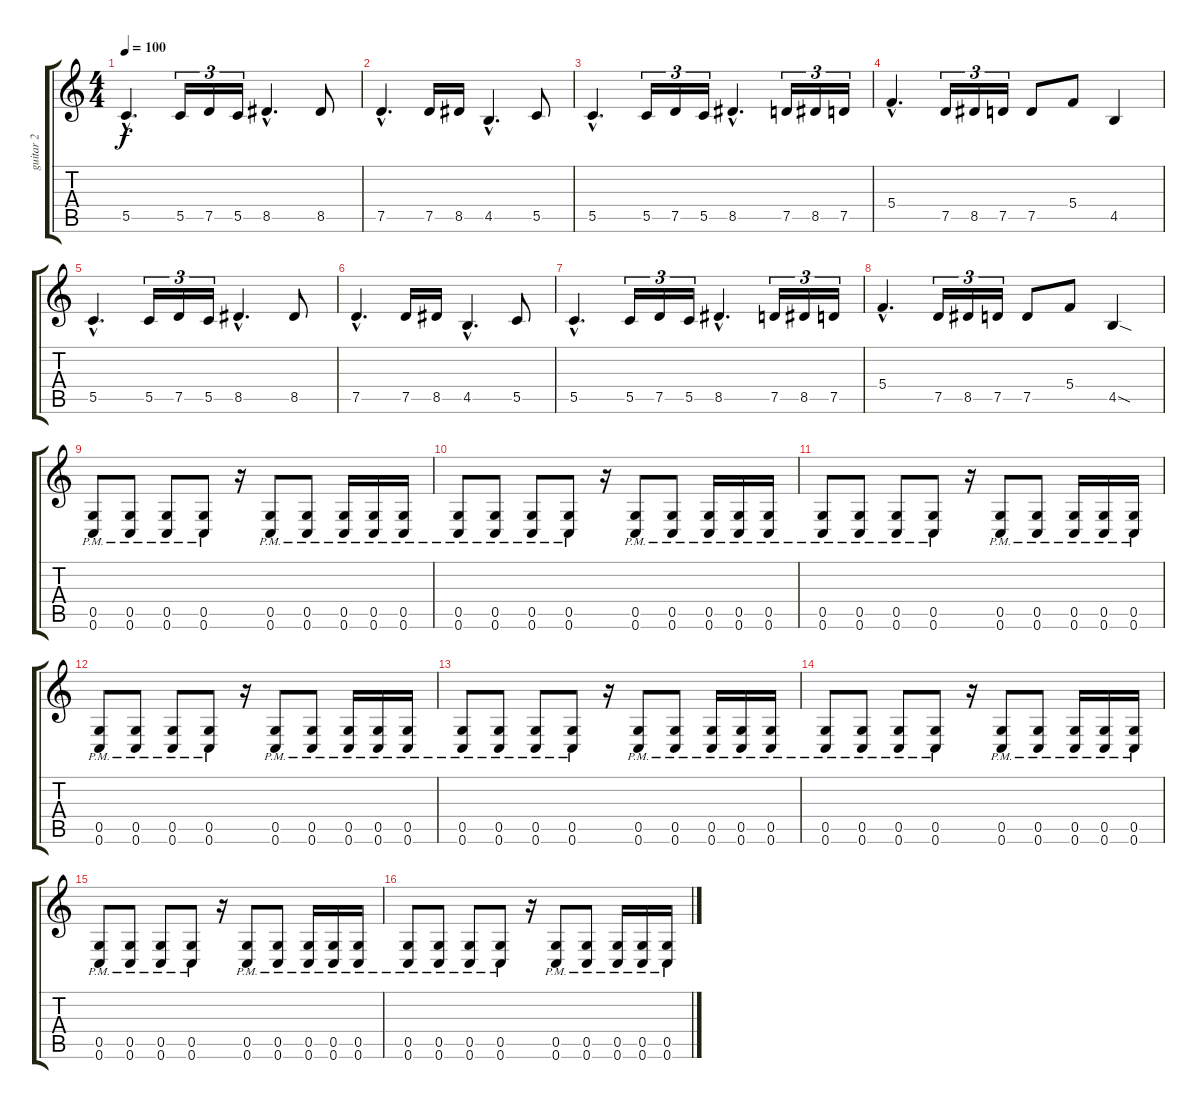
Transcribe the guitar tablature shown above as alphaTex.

\track ("guitar 2" "guitar 2") {instrument overdrivenguitar}
\staff {score tabs}
\tuning (D4 A3 F3 C3 G2 C2) {hide}
\ts (4 4)
\tempo 100
\clef g2
\ks c
5.5{hac}.4{d dy f} 5.5.16{tu (3 2)} 7.5.16{tu (3 2)} 5.5.16{tu (3 2)} 8.5{hac}.4{d} 8.5.8 |
7.5{hac}.4{d} 7.5.16 8.5.16 4.5{hac}.4{d} 5.5.8 |
5.5{hac}.4{d} 5.5.16{tu (3 2)} 7.5.16{tu (3 2)} 5.5.16{tu (3 2)} 8.5{hac}.4{d} 7.5.16{tu (3 2)} 8.5.16{tu (3 2)} 7.5.16{tu (3 2)} |
5.4{hac}.4{d} 7.5.16{tu (3 2)} 8.5.16{tu (3 2)} 7.5.16{tu (3 2)} 7.5.8 5.4.8 4.5.4 |
5.5{hac}.4{d} 5.5.16{tu (3 2)} 7.5.16{tu (3 2)} 5.5.16{tu (3 2)} 8.5{hac}.4{d} 8.5.8 |
7.5{hac}.4{d} 7.5.16 8.5.16 4.5{hac}.4{d} 5.5.8 |
5.5{hac}.4{d} 5.5.16{tu (3 2)} 7.5.16{tu (3 2)} 5.5.16{tu (3 2)} 8.5{hac}.4{d} 7.5.16{tu (3 2)} 8.5.16{tu (3 2)} 7.5.16{tu (3 2)} |
5.4{hac}.4{d} 7.5.16{tu (3 2)} 8.5.16{tu (3 2)} 7.5.16{tu (3 2)} 7.5.8 5.4.8 4.5{sod}.4 |
(0.5{pm} 0.6{pm}).8 (0.5{pm} 0.6{pm}).8 (0.5{pm} 0.6{pm}).8 (0.5{pm} 0.6{pm}).8 r.16 (0.5{pm} 0.6{pm}).8 (0.5{pm} 0.6{pm}).8 (0.5{pm} 0.6{pm}).16 (0.5{pm} 0.6{pm}).16 (0.5{pm} 0.6{pm}).16 |
(0.5{pm} 0.6{pm}).8 (0.5{pm} 0.6{pm}).8 (0.5{pm} 0.6{pm}).8 (0.5{pm} 0.6{pm}).8 r.16 (0.5{pm} 0.6{pm}).8 (0.5{pm} 0.6{pm}).8 (0.5{pm} 0.6{pm}).16 (0.5{pm} 0.6{pm}).16 (0.5{pm} 0.6{pm}).16 |
(0.5{pm} 0.6{pm}).8 (0.5{pm} 0.6{pm}).8 (0.5{pm} 0.6{pm}).8 (0.5{pm} 0.6{pm}).8 r.16 (0.5{pm} 0.6{pm}).8 (0.5{pm} 0.6{pm}).8 (0.5{pm} 0.6{pm}).16 (0.5{pm} 0.6{pm}).16 (0.5{pm} 0.6{pm}).16 |
(0.5{pm} 0.6{pm}).8 (0.5{pm} 0.6{pm}).8 (0.5{pm} 0.6{pm}).8 (0.5{pm} 0.6{pm}).8 r.16 (0.5{pm} 0.6{pm}).8 (0.5{pm} 0.6{pm}).8 (0.5{pm} 0.6{pm}).16 (0.5{pm} 0.6{pm}).16 (0.5{pm} 0.6{pm}).16 |
(0.5{pm} 0.6{pm}).8 (0.5{pm} 0.6{pm}).8 (0.5{pm} 0.6{pm}).8 (0.5{pm} 0.6{pm}).8 r.16 (0.5{pm} 0.6{pm}).8 (0.5{pm} 0.6{pm}).8 (0.5{pm} 0.6{pm}).16 (0.5{pm} 0.6{pm}).16 (0.5{pm} 0.6{pm}).16 |
(0.5{pm} 0.6{pm}).8 (0.5{pm} 0.6{pm}).8 (0.5{pm} 0.6{pm}).8 (0.5{pm} 0.6{pm}).8 r.16 (0.5{pm} 0.6{pm}).8 (0.5{pm} 0.6{pm}).8 (0.5{pm} 0.6{pm}).16 (0.5{pm} 0.6{pm}).16 (0.5{pm} 0.6{pm}).16 |
(0.5{pm} 0.6{pm}).8 (0.5{pm} 0.6{pm}).8 (0.5{pm} 0.6{pm}).8 (0.5{pm} 0.6{pm}).8 r.16 (0.5{pm} 0.6{pm}).8 (0.5{pm} 0.6{pm}).8 (0.5{pm} 0.6{pm}).16 (0.5{pm} 0.6{pm}).16 (0.5{pm} 0.6{pm}).16 |
(0.5{pm} 0.6{pm}).8 (0.5{pm} 0.6{pm}).8 (0.5{pm} 0.6{pm}).8 (0.5{pm} 0.6{pm}).8 r.16 (0.5{pm} 0.6{pm}).8 (0.5{pm} 0.6{pm}).8 (0.5{pm} 0.6{pm}).16 (0.5{pm} 0.6{pm}).16 (0.5{pm} 0.6{pm}).16
